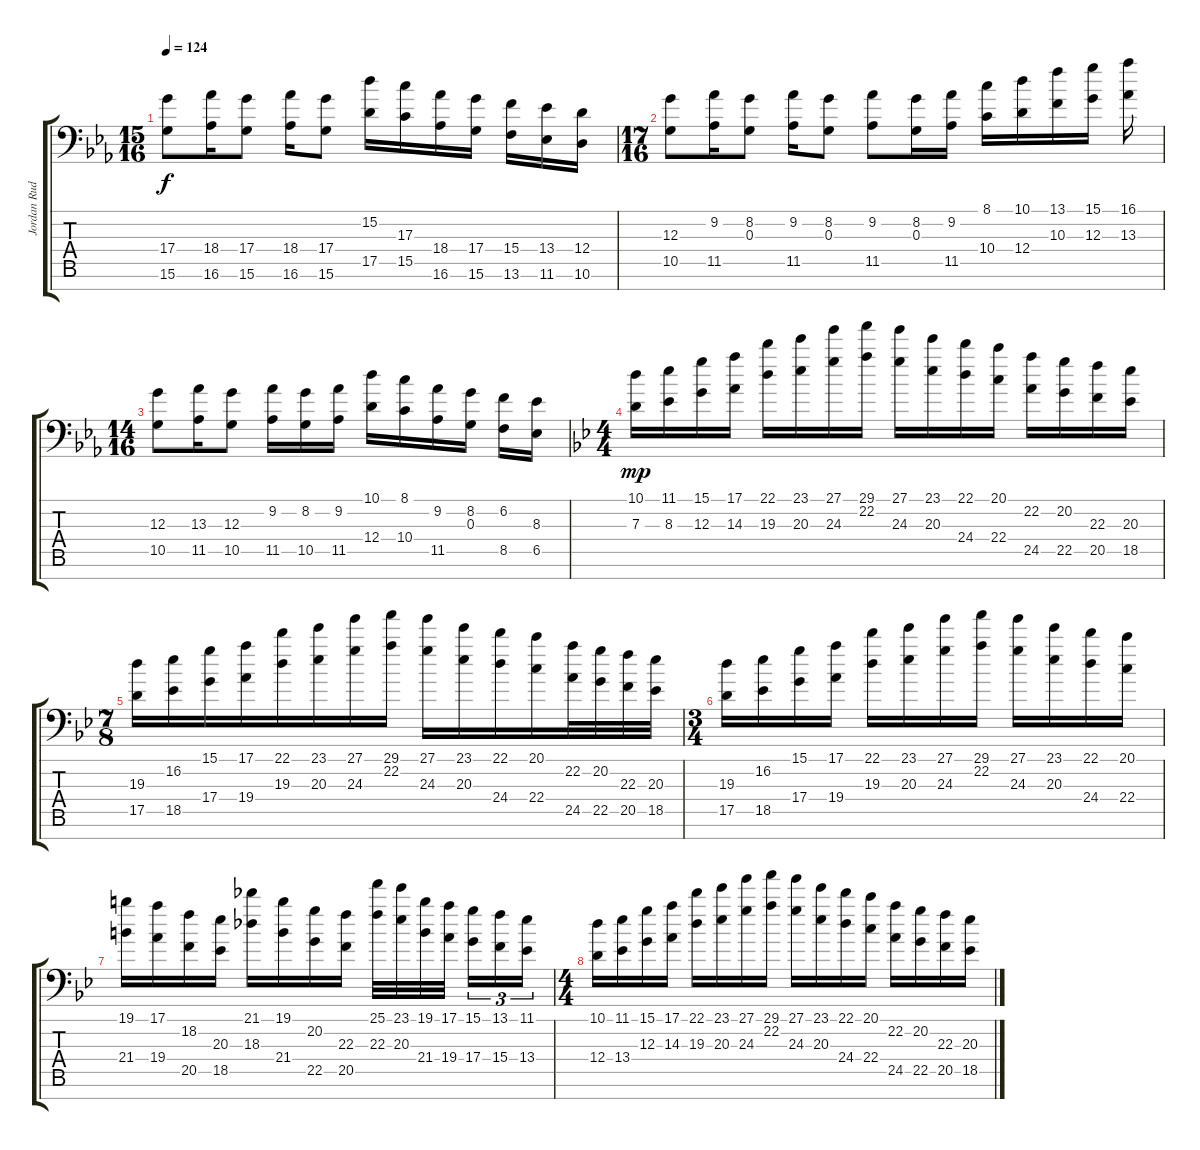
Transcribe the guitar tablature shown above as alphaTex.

\track ("Jordan Rudess" "Jordan Rud") {instrument lead2sawtooth}
\staff {score tabs}
\tuning (E4 B3 G3 D3 A2 E2 C-1) {hide}
\ts (15 16)
\tempo 124
\clef f4
\ks eb
(17.4 15.6).8{dy f} (18.4 16.6).16 (17.4 15.6).8 (18.4 16.6).16 (17.4 15.6).8 (15.2 17.5).16 (17.3 15.5).16 (18.4 16.6).16 (17.4 15.6).16 (15.4 13.6).16 (13.4 11.6).16 (12.4 10.6).16 |
\ts (17 16)
(12.3 10.5).8 (9.2 11.5).16 (8.2 0.3).8 (9.2 11.5).16 (8.2 0.3).8 (9.2 11.5).8 (8.2 0.3).16 (9.2 11.5).16 (8.1 10.4).16 (10.1 12.4).16 (13.1 10.3).16 (15.1 12.3).16 (16.1 13.3).16 |
\ts (14 16)
(12.3 10.5).8 (13.3 11.5).16 (12.3 10.5).8 (9.2 11.5).16 (8.2 10.5).16 (9.2 11.5).16 (10.1 12.4).16 (8.1 10.4).16 (9.2 11.5).16 (8.2 0.3).16 (6.2 8.5).16 (8.3 6.5).16 |
\ts (4 4)
\ks bb
(10.1 7.3).16{dy mp volume 11 instrument lead1square} (11.1 8.3).16 (15.1 12.3).16 (17.1 14.3).16 (22.1 19.3).16 (23.1 20.3).16 (27.1 24.3).16 (29.1 22.2).16 (27.1 24.3).16 (23.1 20.3).16 (22.1 24.4).16 (20.1 22.4).16 (22.2 24.5).16 (20.2 22.5).16 (22.3 20.5).16 (20.3 18.5).16 |
\ts (7 8)
(19.3 17.5).16 (16.2 18.5).16 (15.1 17.4).16 (17.1 19.4).16 (22.1 19.3).16 (23.1 20.3).16 (27.1 24.3).16 (29.1 22.2).16 (27.1 24.3).16 (23.1 20.3).16 (22.1 24.4).16 (20.1 22.4).16 (22.2 24.5).32 (20.2 22.5).32 (22.3 20.5).32 (20.3 18.5).32 |
\ts (3 4)
(19.3 17.5).16 (16.2 18.5).16 (15.1 17.4).16 (17.1 19.4).16 (22.1 19.3).16 (23.1 20.3).16 (27.1 24.3).16 (29.1 22.2).16 (27.1 24.3).16 (23.1 20.3).16 (22.1 24.4).16 (20.1 22.4).16 |
(19.1 21.4).16 (17.1 19.4).16 (18.2 20.5).16 (20.3 18.5).16 (21.1 18.3).16 (19.1 21.4).16 (20.2 22.5).16 (22.3 20.5).16 (25.1 22.3).32 (23.1 20.3).32 (19.1 21.4).32 (17.1 19.4).32{beam splitsecondary} (15.1 17.4).16{tu (3 2)} (13.1 15.4).16{tu (3 2)} (11.1 13.4).16{tu (3 2)} |
\ts (4 4)
(10.1 12.4).16 (11.1 13.4).16 (15.1 12.3).16 (17.1 14.3).16 (22.1 19.3).16 (23.1 20.3).16 (27.1 24.3).16 (29.1 22.2).16 (27.1 24.3).16 (23.1 20.3).16 (22.1 24.4).16 (20.1 22.4).16 (22.2 24.5).16 (20.2 22.5).16 (22.3 20.5).16 (20.3 18.5).16
